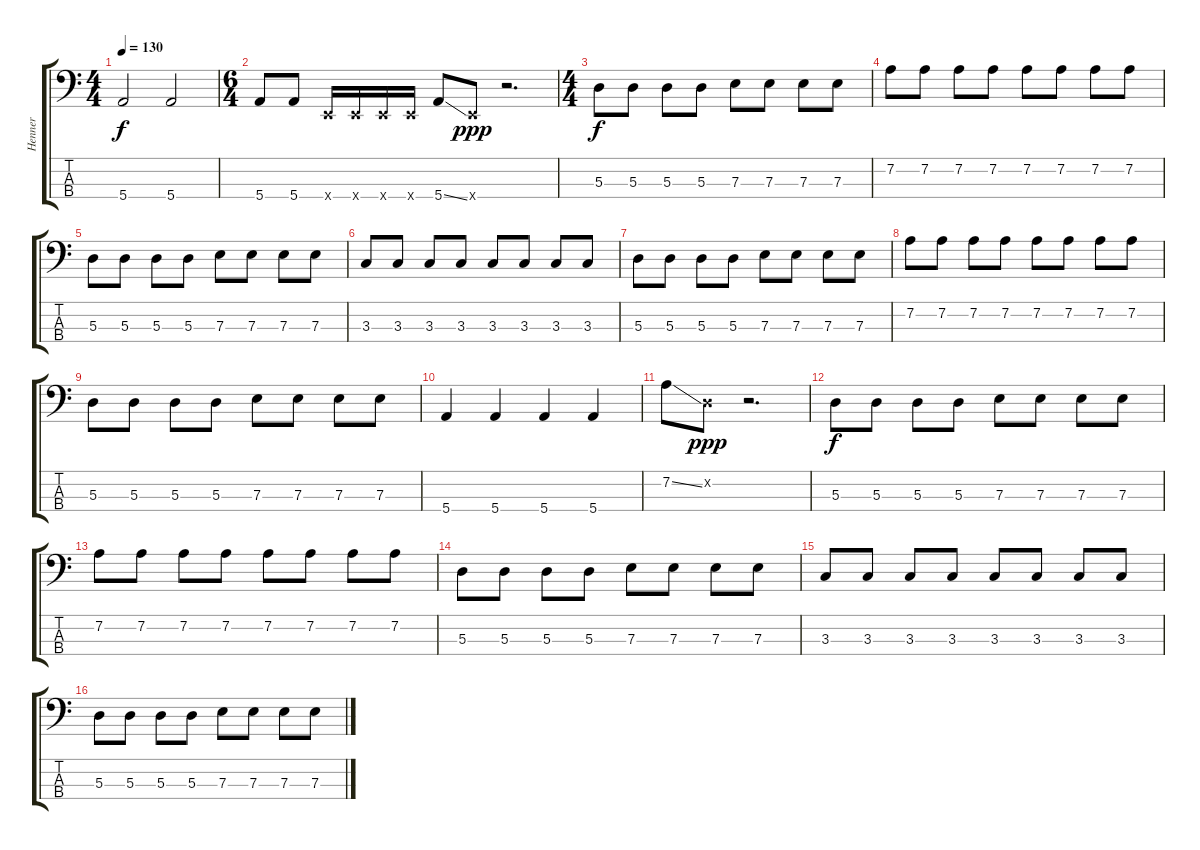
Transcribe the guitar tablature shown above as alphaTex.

\track ("Henner" "Henner") {instrument electricbassfinger}
\staff {score tabs}
\tuning (G2 D2 A1 E1) {hide}
\ts (4 4)
\tempo 130
\clef f4
\ks c
5.4.2{dy f} 5.4.2 |
\ts (6 4)
5.4.8 5.4.8 0.4{x}.16 0.4{x}.16 0.4{x}.16 0.4{x}.16 5.4{ss}.8 0.4{x}.8{dy ppp} r.2{d} |
\ts (4 4)
5.3.8{dy f} 5.3.8 5.3.8 5.3.8 7.3.8 7.3.8 7.3.8 7.3.8 |
7.2.8 7.2.8 7.2.8 7.2.8 7.2.8 7.2.8 7.2.8 7.2.8 |
5.3.8 5.3.8 5.3.8 5.3.8 7.3.8 7.3.8 7.3.8 7.3.8 |
3.3.8 3.3.8 3.3.8 3.3.8 3.3.8 3.3.8 3.3.8 3.3.8 |
5.3.8 5.3.8 5.3.8 5.3.8 7.3.8 7.3.8 7.3.8 7.3.8 |
7.2.8 7.2.8 7.2.8 7.2.8 7.2.8 7.2.8 7.2.8 7.2.8 |
5.3.8 5.3.8 5.3.8 5.3.8 7.3.8 7.3.8 7.3.8 7.3.8 |
5.4.4 5.4.4 5.4.4 5.4.4 |
7.2{ss}.8 0.2{x}.8{dy ppp} r.2{d} |
5.3.8{dy f} 5.3.8 5.3.8 5.3.8 7.3.8 7.3.8 7.3.8 7.3.8 |
7.2.8 7.2.8 7.2.8 7.2.8 7.2.8 7.2.8 7.2.8 7.2.8 |
5.3.8 5.3.8 5.3.8 5.3.8 7.3.8 7.3.8 7.3.8 7.3.8 |
3.3.8 3.3.8 3.3.8 3.3.8 3.3.8 3.3.8 3.3.8 3.3.8 |
5.3.8 5.3.8 5.3.8 5.3.8 7.3.8 7.3.8 7.3.8 7.3.8
